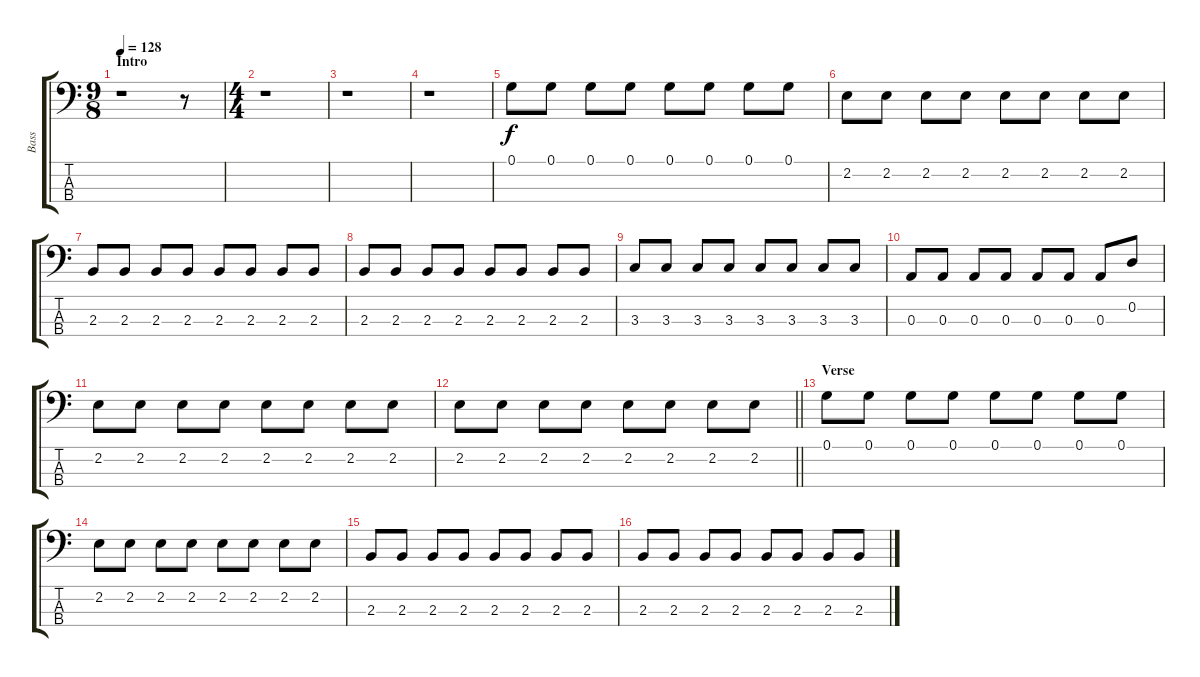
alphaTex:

\track ("Bass" "Bass") {instrument electricbassfinger}
\staff {score tabs}
\tuning (G2 D2 A1 E1) {hide}
\ts (9 8)
\section ("" "Intro")
\tempo 128
\clef f4
\ks c
r.1{dy f instrument electricbassfinger} r.8 |
\ts (4 4)
r.1 |
r.1 |
r.1 |
0.1.8 0.1.8 0.1.8 0.1.8 0.1.8 0.1.8 0.1.8 0.1.8 |
2.2.8 2.2.8 2.2.8 2.2.8 2.2.8 2.2.8 2.2.8 2.2.8 |
2.3.8 2.3.8 2.3.8 2.3.8 2.3.8 2.3.8 2.3.8 2.3.8 |
2.3.8 2.3.8 2.3.8 2.3.8 2.3.8 2.3.8 2.3.8 2.3.8 |
3.3.8 3.3.8 3.3.8 3.3.8 3.3.8 3.3.8 3.3.8 3.3.8 |
0.3.8 0.3.8 0.3.8 0.3.8 0.3.8 0.3.8 0.3.8 0.2.8 |
2.2.8 2.2.8 2.2.8 2.2.8 2.2.8 2.2.8 2.2.8 2.2.8 |
\barLineRight lightlight
2.2.8 2.2.8 2.2.8 2.2.8 2.2.8 2.2.8 2.2.8 2.2.8 |
\section ("" "Verse")
0.1.8 0.1.8 0.1.8 0.1.8 0.1.8 0.1.8 0.1.8 0.1.8 |
2.2.8 2.2.8 2.2.8 2.2.8 2.2.8 2.2.8 2.2.8 2.2.8 |
2.3.8 2.3.8 2.3.8 2.3.8 2.3.8 2.3.8 2.3.8 2.3.8 |
2.3.8 2.3.8 2.3.8 2.3.8 2.3.8 2.3.8 2.3.8 2.3.8
